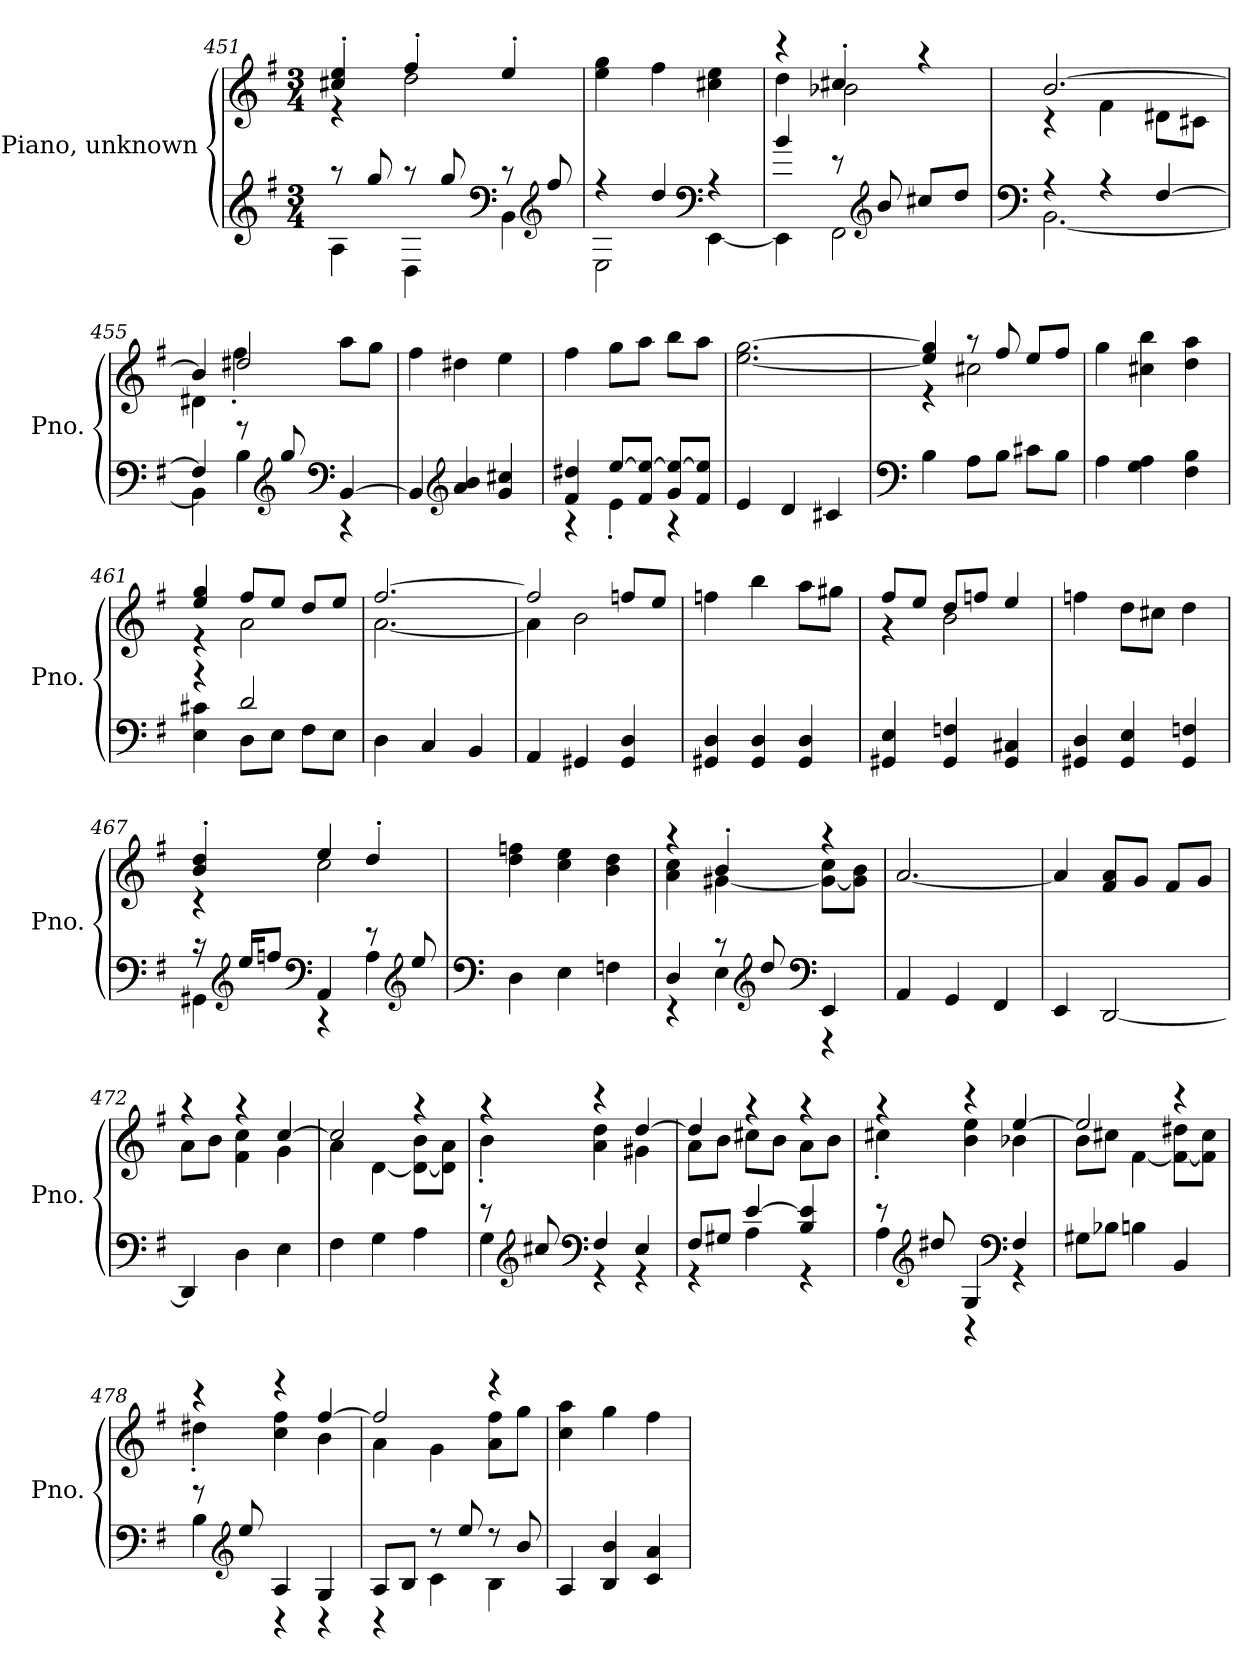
**kern	**kern
*part1	*part1
*staff2	*staff1
*I"Piano, unknown	*
*I'Pno.	*
*clefG2	*clefG2
*k[f#]	*k[f#]
*M3/4	*M3/4
=451	=451
*^	*^
8r	4A\	4cc#X/' 4ee/'	4r
8gg/	.	.	.
8r	4D\	4ff#'/	2dd\
8gg/	.	.	.
*clefF4	*	*	*
8r	4BB\	4ee'/	.
*clefG2	*	*	*
8ff#/	.	.	.
*	*	*v	*v
=452	=452	=452
4r	2E\	4ee\ 4gg\
4dd/	.	4ff#\
*clefF4	*	*
4r	[4EE\	4cc#X\ 4ee\
!!LO:LB:g=z
=453	=453	=453
*	*	*^
4b/	4EE\]	4r	4dd\
8r	2FF#\	4cc#X'/	2b-X\
*clefG2	*	*	*
8b/	.	.	.
8cc#X/L	.	4r	.
8dd/J	.	.	.
=454	=454	=454	=454
*clefF4	*	*	*
4r	[2.BB\	[2.b/	4r
4r	.	.	4f#\
[4F#/	.	.	8d#X\L
.	.	.	8c#X\J
=455	=455	=455	=455
4F#/]	4BB\]	4b/]	4d#X\
8r	4B\	2dd#X/	4ff#'\
*clefG2	*	*	*
8gg/	.	.	.
*clefF4	*	*	*
[4BB/	4r	.	8aa\L
.	.	.	8gg\J
*v	*v	*	*
*	*v	*v
=456	=456
4BB/]	4ff#\
*clefG2	*
4a/ 4b/	4dd#X\
4g/ 4cc#X/	4ee\
!!LO:LB:g=z
=457	=457
*^	*
4f#/ 4dd#X/	4r	4ff#\
[8ee/L	4e'\	8gg\L
8f#/ 8ee/_J	.	8aa\J
8g/ 8ee/_L	4r	8bb\L
8f#/ 8ee/]J	.	8aa\J
*v	*v	*
=458	=458
4e/	[2.ee\ [2.gg\
4d/	.
4c#X/	.
=459	=459
*clefF4	*
*	*^
4B\	4ee/] 4gg/]	4r
8A\L	8r	2cc#X\
8B\J	8ff#/	.
8c#X\L	8ee/L	.
8B\J	8ff#/J	.
*	*v	*v
=460	=460
4A\	4gg\
4G\ 4A\	4cc#X\ 4bb\
4F#\ 4B\	4dd\ 4aa\
=461	=461
*^	*^
4r	4E\ 4c#X\	4ee/ 4gg/	4r
2d/	8D\L	8ff#/L	2a\
.	8E\J	8ee/J	.
.	8F#\L	8dd/L	.
.	8E\J	8ee/J	.
*v	*v	*	*
=462	=462	=462
4D\	[2.ff#/	[2.a\
4C/	.	.
4BB/	.	.
!!LO:PB:g=z	!!
=463	=463	=463
4AA/	2ff#/]	4a\]
4GG#X/	.	2b\
4GG#/ 4D/	8ffn/L	.
.	8ee/J	.
*	*v	*v
=464	=464
4GG#X/ 4D/	4ffn\
4GG#/ 4D/	4bb\
4GG#/ 4D/	8aa\L
.	8gg#X\J
=465	=465
*	*^
4GG#X/ 4E/	8ff#/L	4r
.	8ee/J	.
4GG#/ 4Fn/	8dd/L	2b\
.	8ffn/J	.
4GG#/ 4C#X/	4ee/	.
*	*v	*v
=466	=466
4GG#X/ 4D/	4ffn\
4GG#/ 4E/	8dd\L
.	8cc#X\J
4GG#/ 4Fn/	4dd\
=467	=467
*^	*^
16r	4GG#X\	4b/' 4dd/'	4r
*clefG2	*	*	*
16ee/KL	.	.	.
8ffn/J	.	.	.
*clefF4	*	*	*
4AA/	4r	4ee/	2cc\
8r	4A\	4dd'/	.
*clefG2	*	*	*
8ee/	.	.	.
*v	*v	*	*
*	*v	*v
=468	=468
*clefF4	*
4D\	4dd\ 4ffn\
4E\	4cc\ 4ee\
4Fn\	4b\ 4dd\
!!LO:LB:g=z
=469	=469
*^	*^
4D/	4r	4r	4a\ 4cc\
8r	4E\	4b'/	[4g#X\
*clefG2	*	*	*
8dd/	.	.	.
*clefF4	*	*	*
4EE/	4r	4r	8g#\_ 8cc\L
.	.	.	8g#\] 8b\J
*v	*v	*	*
*	*v	*v
=470	=470
4AA/	[2.a/
4GG/	.
4FF#/	.
=471	=471
4EE/	4a/]
[2DD/	8f#/ 8a/L
.	8g/J
.	8f#/L
.	8g/J
=472	=472
*	*^
4DD/]	4r	8a\L
.	.	8b\J
4D\	4r	4f#\ 4cc\
4E\	[4cc/	4g\
=473	=473	=473
4F#\	2cc/]	4a\
4G\	.	[4d\
4A\	4r	8d\_ 8b\L
.	.	8d\] 8a\J
=474	=474	=474
*^	*	*
8r	4G\	4r	4b'\
*clefG2	*	*	*
8cc#X/	.	.	.
*clefF4	*	*	*
4F#/	4r	4r	4a\ 4dd\
4E/	4r	[4dd/	4g#X\
!!LO:LB:g=z	!!
=475	=475	=475	=475
8F#/L	4r	4dd/]	8a\L
8G#X/J	.	.	8b\J
[4e/	4A\	4r	8cc#X\L
.	.	.	8b\J
4B/ 4e/]	4r	4r	8a\L
.	.	.	8b\J
=476	=476	=476	=476
8r	4A\	4r	4cc#X'\
*clefG2	*	*	*
8dd#X/	.	.	.
4G/	4r	4r	4b\ 4ee\
*clefF4	*	*	*
4F#/	4r	[4ee/	4b-X\
*v	*v	*	*
=477	=477	=477
8G#X\L	2ee/]	8b\L
8B-X\J	.	8cc#X\J
4Bn\	.	[4f#\
4BB/	4r	8f#\_ 8dd#X\L
.	.	8f#\] 8cc#\J
=478	=478	=478
*^	*	*
8r	4B\	4r	4dd#X'\
*clefG2	*	*	*
8ee/	.	.	.
4A/	4r	4r	4cc\ 4ff#\
4G/	4r	[4ff#/	4b\
=479	=479	=479	=479
8A/L	4r	2ff#/]	4a\
8B/J	.	.	.
8r	4c\	.	4g\
8ee/	.	.	.
8r	4B\	4r	8a\ 8ff#\L
8b/	.	.	8gg\J
*v	*v	*	*
*	*v	*v
!!LO:LB:g=z
=480	=480
4A/	4cc\ 4aa\
4B/ 4b/	4gg\
4c/ 4a/	4ff#\
=	=
*-	*-
